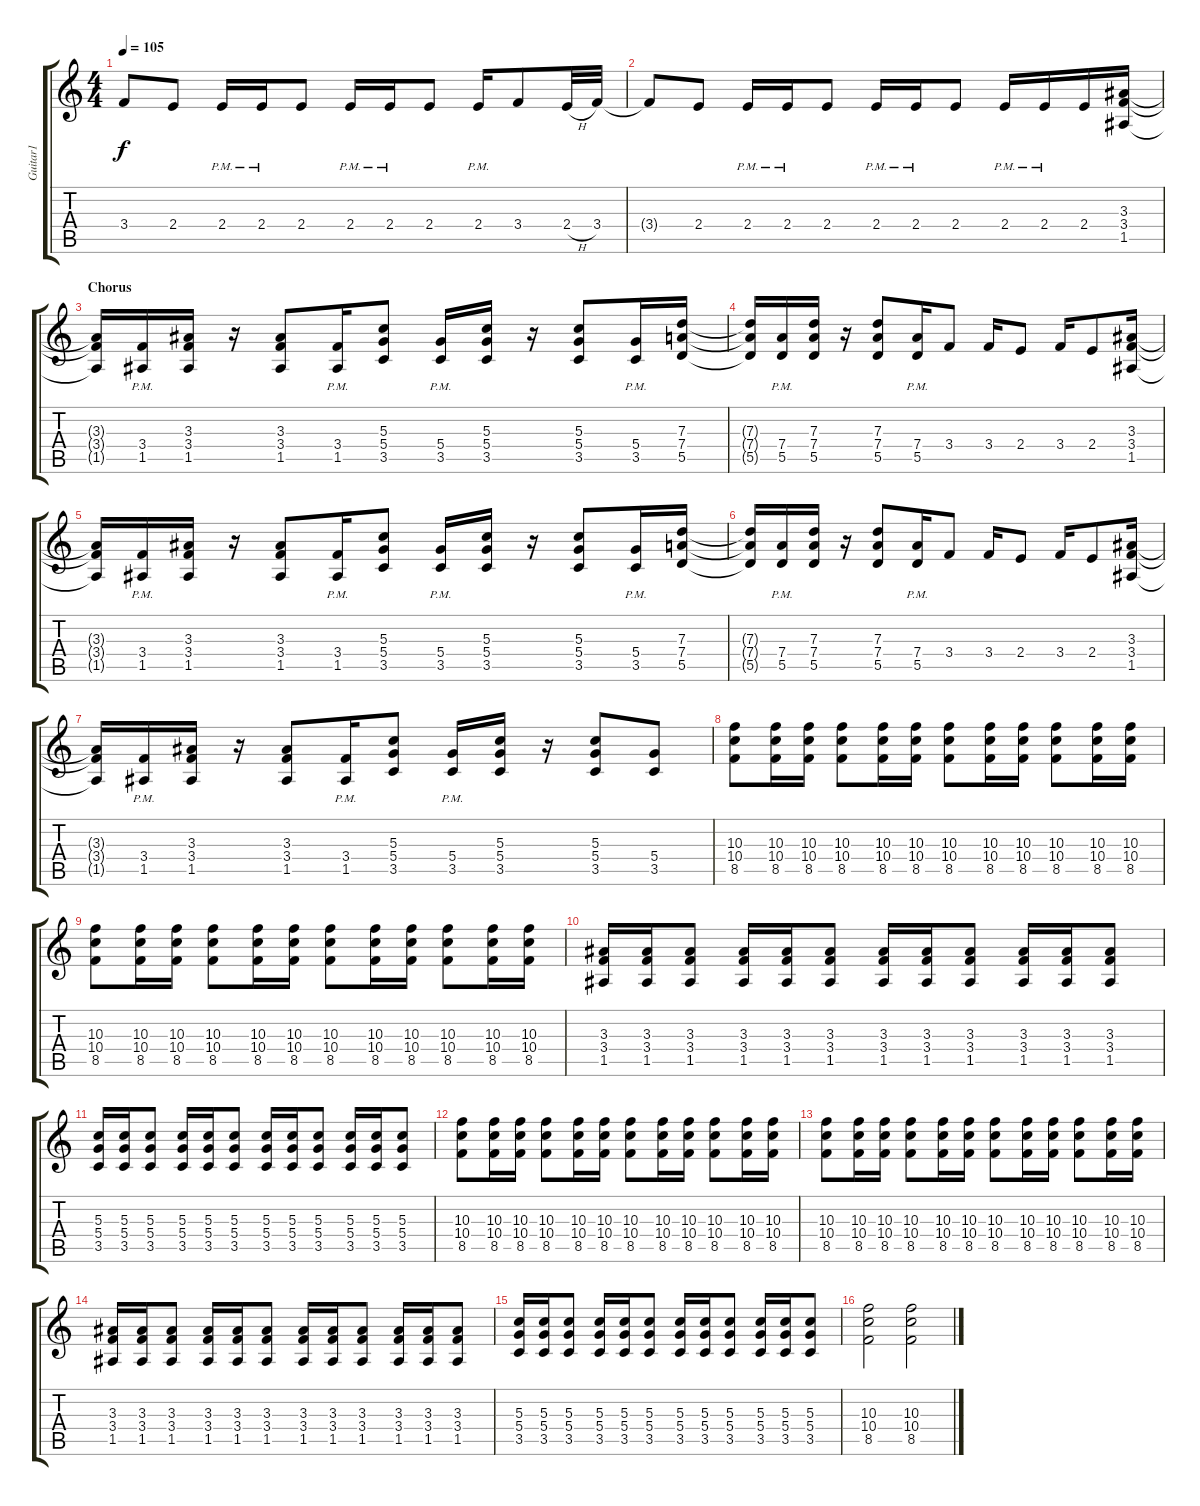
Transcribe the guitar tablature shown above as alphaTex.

\track ("Guitar1" "Guitar1") {instrument distortionguitar}
\staff {score tabs}
\tuning (E4 B3 G3 D3 A2 E2) {hide}
\ts (4 4)
\tempo 105
\clef g2
\ks c
3.4{t}.8{dy f} 2.4.8 2.4{pm}.16 2.4{pm}.16 2.4.8 2.4{pm}.16 2.4{pm}.16 2.4.8 2.4{pm}.16 3.4.8 2.4{h}.32 3.4.32 |
3.4{t}.8 2.4.8 2.4{pm}.16 2.4{pm}.16 2.4.8 2.4{pm}.16 2.4{pm}.16 2.4.8 2.4{pm}.16 2.4{pm}.16 2.4.16 (3.3 3.4 1.5).16 |
\section ("" "Chorus")
(3.3{t} 3.4{t} 1.5{t}).16 (3.4{pm} 1.5{pm}).16 (3.3 3.4 1.5).16 r.16 (3.3 3.4 1.5).8 (3.4{pm} 1.5{pm}).16 (5.3 5.4 3.5).8 (5.4{pm} 3.5{pm}).16 (5.3 5.4 3.5).16 r.16 (5.3 5.4 3.5).8 (5.4{pm} 3.5{pm}).16 (7.3 7.4 5.5).16 |
(7.3{t} 7.4{t} 5.5{t}).16 (7.4{pm} 5.5{pm}).16 (7.3 7.4 5.5).16 r.16 (7.3 7.4 5.5).8 (7.4{pm} 5.5{pm}).16 3.4.8 3.4.16 2.4.8 3.4.16 2.4.8 (3.3 3.4 1.5).16 |
(3.3{t} 3.4{t} 1.5{t}).16 (3.4{pm} 1.5{pm}).16 (3.3 3.4 1.5).16 r.16 (3.3 3.4 1.5).8 (3.4{pm} 1.5{pm}).16 (5.3 5.4 3.5).8 (5.4{pm} 3.5{pm}).16 (5.3 5.4 3.5).16 r.16 (5.3 5.4 3.5).8 (5.4{pm} 3.5{pm}).16 (7.3 7.4 5.5).16 |
(7.3{t} 7.4{t} 5.5{t}).16 (7.4{pm} 5.5{pm}).16 (7.3 7.4 5.5).16 r.16 (7.3 7.4 5.5).8 (7.4{pm} 5.5{pm}).16 3.4.8 3.4.16 2.4.8 3.4.16 2.4.8 (3.3 3.4 1.5).16 |
(3.3{t} 3.4{t} 1.5{t}).16 (3.4{pm} 1.5{pm}).16 (3.3 3.4 1.5).16 r.16 (3.3 3.4 1.5).8 (3.4{pm} 1.5{pm}).16 (5.3 5.4 3.5).8 (5.4{pm} 3.5{pm}).16 (5.3 5.4 3.5).16 r.16 (5.3 5.4 3.5).8 (5.4 3.5).8 |
(10.3 10.4 8.5).8 (10.3 10.4 8.5).16 (10.3 10.4 8.5).16 (10.3 10.4 8.5).8 (10.3 10.4 8.5).16 (10.3 10.4 8.5).16 (10.3 10.4 8.5).8 (10.3 10.4 8.5).16 (10.3 10.4 8.5).16 (10.3 10.4 8.5).8 (10.3 10.4 8.5).16 (10.3 10.4 8.5).16 |
(10.3 10.4 8.5).8 (10.3 10.4 8.5).16 (10.3 10.4 8.5).16 (10.3 10.4 8.5).8 (10.3 10.4 8.5).16 (10.3 10.4 8.5).16 (10.3 10.4 8.5).8 (10.3 10.4 8.5).16 (10.3 10.4 8.5).16 (10.3 10.4 8.5).8 (10.3 10.4 8.5).16 (10.3 10.4 8.5).16 |
(3.3 3.4 1.5).16 (3.3 3.4 1.5).16 (3.3 3.4 1.5).8 (3.3 3.4 1.5).16 (3.3 3.4 1.5).16 (3.3 3.4 1.5).8 (3.3 3.4 1.5).16 (3.3 3.4 1.5).16 (3.3 3.4 1.5).8 (3.3 3.4 1.5).16 (3.3 3.4 1.5).16 (3.3 3.4 1.5).8 |
(5.3 5.4 3.5).16 (5.3 5.4 3.5).16 (5.3 5.4 3.5).8 (5.3 5.4 3.5).16 (5.3 5.4 3.5).16 (5.3 5.4 3.5).8 (5.3 5.4 3.5).16 (5.3 5.4 3.5).16 (5.3 5.4 3.5).8 (5.3 5.4 3.5).16 (5.3 5.4 3.5).16 (5.3 5.4 3.5).8 |
(10.3 10.4 8.5).8 (10.3 10.4 8.5).16 (10.3 10.4 8.5).16 (10.3 10.4 8.5).8 (10.3 10.4 8.5).16 (10.3 10.4 8.5).16 (10.3 10.4 8.5).8 (10.3 10.4 8.5).16 (10.3 10.4 8.5).16 (10.3 10.4 8.5).8 (10.3 10.4 8.5).16 (10.3 10.4 8.5).16 |
(10.3 10.4 8.5).8 (10.3 10.4 8.5).16 (10.3 10.4 8.5).16 (10.3 10.4 8.5).8 (10.3 10.4 8.5).16 (10.3 10.4 8.5).16 (10.3 10.4 8.5).8 (10.3 10.4 8.5).16 (10.3 10.4 8.5).16 (10.3 10.4 8.5).8 (10.3 10.4 8.5).16 (10.3 10.4 8.5).16 |
(3.3 3.4 1.5).16 (3.3 3.4 1.5).16 (3.3 3.4 1.5).8 (3.3 3.4 1.5).16 (3.3 3.4 1.5).16 (3.3 3.4 1.5).8 (3.3 3.4 1.5).16 (3.3 3.4 1.5).16 (3.3 3.4 1.5).8 (3.3 3.4 1.5).16 (3.3 3.4 1.5).16 (3.3 3.4 1.5).8 |
(5.3 5.4 3.5).16 (5.3 5.4 3.5).16 (5.3 5.4 3.5).8 (5.3 5.4 3.5).16 (5.3 5.4 3.5).16 (5.3 5.4 3.5).8 (5.3 5.4 3.5).16 (5.3 5.4 3.5).16 (5.3 5.4 3.5).8 (5.3 5.4 3.5).16 (5.3 5.4 3.5).16 (5.3 5.4 3.5).8 |
(10.3 10.4 8.5).2 (10.3 10.4 8.5).2
